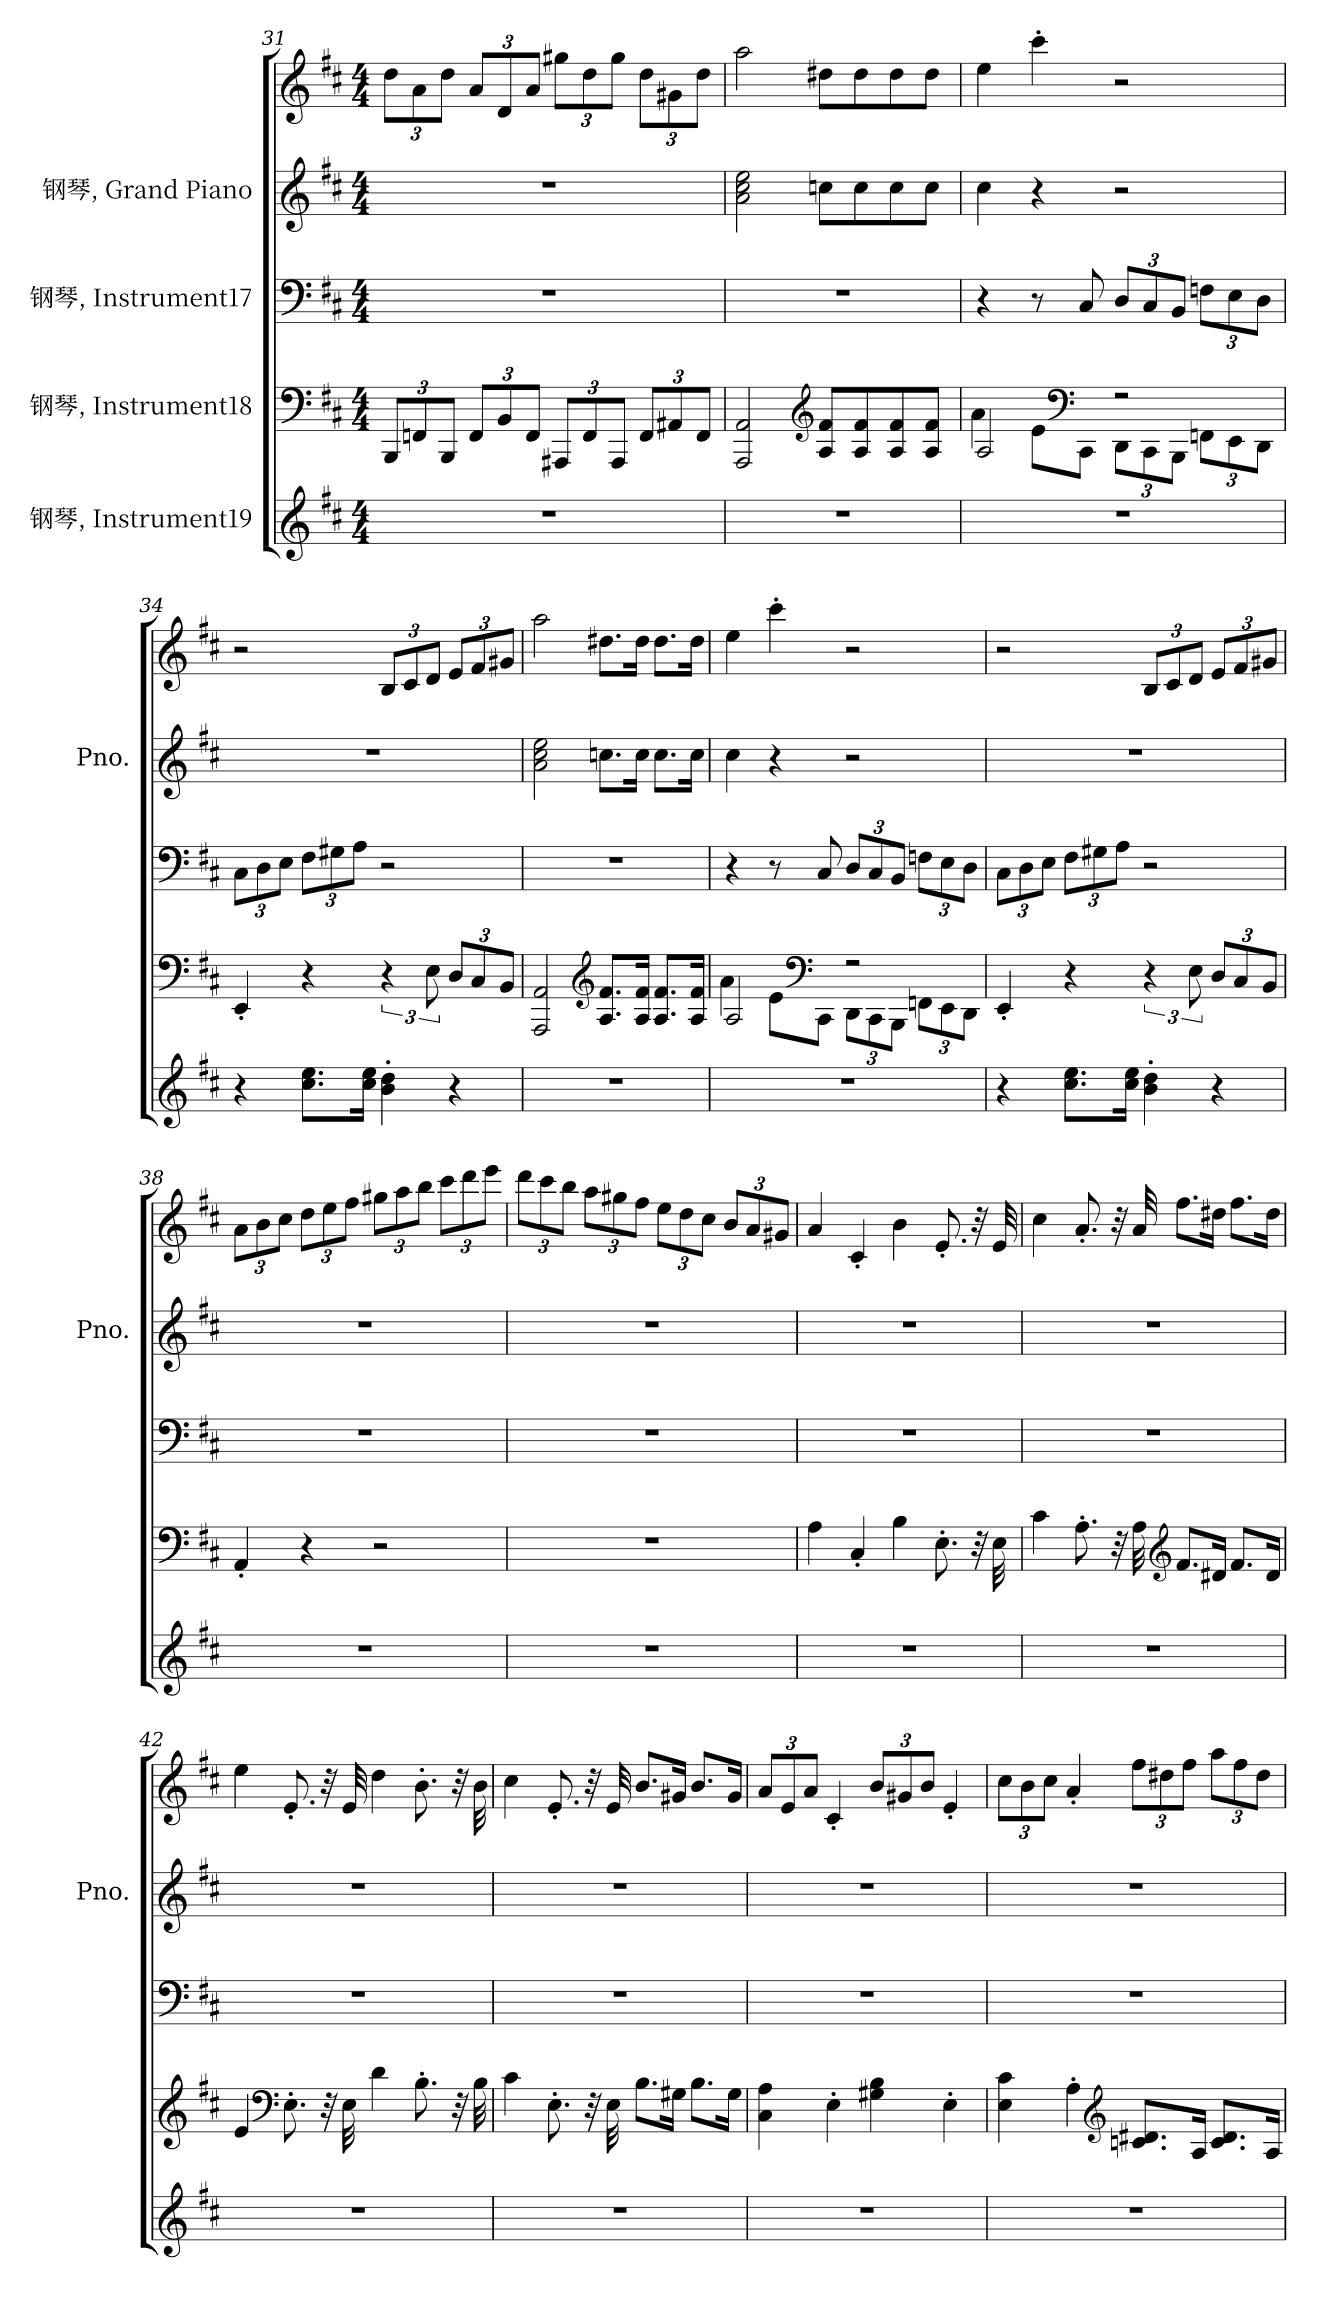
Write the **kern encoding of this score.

**kern	**kern	**kern	**kern	**kern
*part4	*part3	*part2	*part1	*part1
*staff5	*staff4	*staff3	*staff2	*staff1
*I"钢琴, Instrument19	*I"钢琴, Instrument18	*I"钢琴, Instrument17	*I"钢琴, Grand Piano	*
*	*	*	*I'Pno.	*
*clefG2	*clefF4	*clefF4	*clefG2	*clefG2
*k[f#c#]	*k[f#c#]	*k[f#c#]	*k[f#c#]	*k[f#c#]
*M4/4	*M4/4	*M4/4	*M4/4	*M4/4
*	*Xbrackettup	*	*	*Xbrackettup
=31	=31	=31	=31	=31
1r	12BBB/L	1r	1r	12dd\L
.	12FFn/	.	.	12a\
.	12BBB/J	.	.	12dd\J
.	12FF/L	.	.	12a/L
.	12BB/	.	.	12d/
.	12FF/J	.	.	12a/J
.	12AAA#X/L	.	.	12gg#X\L
.	12FF/	.	.	12dd\
.	12AAA#/J	.	.	12gg#\J
.	12FF/L	.	.	12dd\L
.	12AA#X/	.	.	12g#X\
.	12FF/J	.	.	12dd\J
=32	=32	=32	=32	=32
1r	2AAA/ 2AA/	1r	2a\ 2cc#\ 2ee\	2aa\
*	*clefG2	*	*	*
.	8A/ 8f#/L	.	8ccn\L	8dd#X\L
.	8A/ 8f#/	.	8cc\	8dd#\
.	8A/ 8f#/	.	8cc\	8dd#\
.	8A/ 8f#/J	.	8cc\J	8dd#\J
!!LO:PB:g=z
=33	=33	=33	=33	=33
*	*^	*	*	*
1r	2A/	4a\	4r	4cc#\	4ee\
.	.	8e\L	8r	4r	4ccc#'\
*	*clefF4	*	*	*	*
.	.	8CC#\J	8C#/	.	.
*	*	*	*Xbrackettup	*	*
.	2r	12DD\L	12D/L	2r	2r
.	.	12CC#\	12C#/	.	.
.	.	12BBB\J	12BB/J	.	.
.	.	12FFn\L	12Fn\L	.	.
.	.	12EE\	12E\	.	.
.	.	12DD\J	12D\J	.	.
*	*v	*v	*	*	*
=34	=34	=34	=34	=34
4r	4EE'/	12C#\L	1r	2r
.	.	12D\	.	.
.	.	12E\J	.	.
8.cc#\ 8.ee\L	4r	12F#\L	.	.
.	.	12G#X\	.	.
.	.	12A\J	.	.
16cc#\ 16ee\Jk	.	.	.	.
*	*brackettup	*	*	*
4b\' 4dd\'	6r	2r	.	12B/L
.	.	.	.	12c#/
.	12E\	.	.	12d/J
*	*Xbrackettup	*	*	*
4r	12D/L	.	.	12e/L
.	12C#/	.	.	12f#/
.	12BB/J	.	.	12g#X/J
=35	=35	=35	=35	=35
1r	2AAA/ 2AA/	1r	2a\ 2cc#\ 2ee\	2aa\
*	*clefG2	*	*	*
.	8.A/ 8.f#/L	.	8.ccn\L	8.dd#X\L
.	16A/ 16f#/Jk	.	16cc\Jk	16dd#\Jk
.	8.A/ 8.f#/L	.	8.cc\L	8.dd#\L
.	16A/ 16f#/Jk	.	16cc\Jk	16dd#\Jk
!!LO:LB:g=z
=36	=36	=36	=36	=36
*	*^	*	*	*
1r	2A/	4a\	4r	4cc#\	4ee\
.	.	8e\L	8r	4r	4ccc#'\
*	*clefF4	*	*	*	*
.	.	8CC#\J	8C#/	.	.
.	2r	12DD\L	12D/L	2r	2r
.	.	12CC#\	12C#/	.	.
.	.	12BBB\J	12BB/J	.	.
.	.	12FFn\L	12Fn\L	.	.
.	.	12EE\	12E\	.	.
.	.	12DD\J	12D\J	.	.
*	*v	*v	*	*	*
=37	=37	=37	=37	=37
4r	4EE'/	12C#\L	1r	2r
.	.	12D\	.	.
.	.	12E\J	.	.
8.cc#\ 8.ee\L	4r	12F#\L	.	.
.	.	12G#X\	.	.
.	.	12A\J	.	.
16cc#\ 16ee\Jk	.	.	.	.
*	*brackettup	*	*	*
4b\' 4dd\'	6r	2r	.	12B/L
.	.	.	.	12c#/
.	12E\	.	.	12d/J
*	*Xbrackettup	*	*	*
4r	12D/L	.	.	12e/L
.	12C#/	.	.	12f#/
.	12BB/J	.	.	12g#X/J
=38	=38	=38	=38	=38
1r	4AA'/	1r	1r	12a\L
.	.	.	.	12b\
.	.	.	.	12cc#\J
.	4r	.	.	12dd\L
.	.	.	.	12ee\
.	.	.	.	12ff#\J
.	2r	.	.	12gg#X\L
.	.	.	.	12aa\
.	.	.	.	12bb\J
.	.	.	.	12ccc#\L
.	.	.	.	12ddd\
.	.	.	.	12eee\J
!!LO:PB:g=z
=39	=39	=39	=39	=39
1r	1r	1r	1r	12ddd\L
.	.	.	.	12ccc#\
.	.	.	.	12bb\J
.	.	.	.	12aa\L
.	.	.	.	12gg#X\
.	.	.	.	12ff#\J
.	.	.	.	12ee\L
.	.	.	.	12dd\
.	.	.	.	12cc#\J
.	.	.	.	12b/L
.	.	.	.	12a/
.	.	.	.	12g#X/J
=40	=40	=40	=40	=40
1r	4A\	1r	1r	4a/
.	4C#'/	.	.	4c#'/
.	4B\	.	.	4b\
.	8.E'\	.	.	8.e'/
.	32r	.	.	32r
.	32E\	.	.	32e/
=41	=41	=41	=41	=41
1r	4c#\	1r	1r	4cc#\
.	8.A'\	.	.	8.a'/
.	32r	.	.	32r
.	32A\	.	.	32a/
*	*clefG2	*	*	*
.	8.f#/L	.	.	8.ff#\L
.	16d#X/Jk	.	.	16dd#X\Jk
.	8.f#/L	.	.	8.ff#\L
.	16d#/Jk	.	.	16dd#\Jk
!!LO:LB:g=z
=42	=42	=42	=42	=42
1r	4e/	1r	1r	4ee\
*	*clefF4	*	*	*
.	8.E'\	.	.	8.e'/
.	32r	.	.	32r
.	32E\	.	.	32e/
.	4d\	.	.	4dd\
.	8.B'\	.	.	8.b'\
.	32r	.	.	32r
.	32B\	.	.	32b\
=43	=43	=43	=43	=43
1r	4c#\	1r	1r	4cc#\
.	8.E'\	.	.	8.e'/
.	32r	.	.	32r
.	32E\	.	.	32e/
.	8.B\L	.	.	8.b/L
.	16G#X\Jk	.	.	16g#X/Jk
.	8.B\L	.	.	8.b/L
.	16G#\Jk	.	.	16g#/Jk
=44	=44	=44	=44	=44
1r	4C#\ 4A\	1r	1r	12a/L
.	.	.	.	12e/
.	.	.	.	12a/J
.	4E'\	.	.	4c#'/
.	4G#X\ 4B\	.	.	12b/L
.	.	.	.	12g#X/
.	.	.	.	12b/J
.	4E'\	.	.	4e'/
!!LO:PB:g=z
=45	=45	=45	=45	=45
1r	4E\ 4c#\	1r	1r	12cc#\L
.	.	.	.	12b\
.	.	.	.	12cc#\J
.	4A'\	.	.	4a'/
*	*clefG2	*	*	*
.	8.cn/ 8.d#X/L	.	.	12ff#\L
.	.	.	.	12dd#X\
.	.	.	.	12ff#\J
.	16A/Jk	.	.	.
.	8.c/ 8.d#/L	.	.	12aa\L
.	.	.	.	12ff#\
.	.	.	.	12dd#\J
.	16A/Jk	.	.	.
=	=	=	=	=
*-	*-	*-	*-	*-
